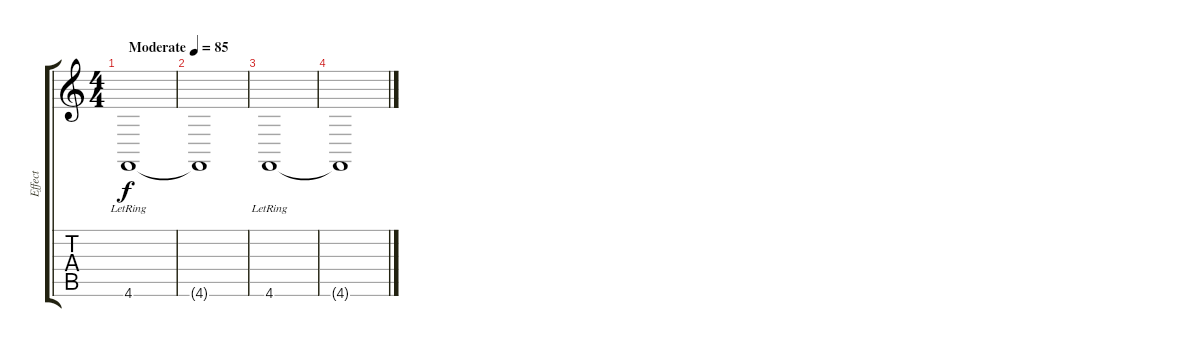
\track ("Effect" "Effect") {instrument gunshot}
\staff {score tabs}
\tuning (Eb4 Bb3 Gb3 Db3 Ab2 Db2) {hide}
\ts (4 4)
\tempo (85 "Moderate")
\clef g2
\ks c
4.6{lr}.1{dy f instrument gunshot} |
4.6{t}.1 |
4.6{lr}.1 |
4.6{t}.1
